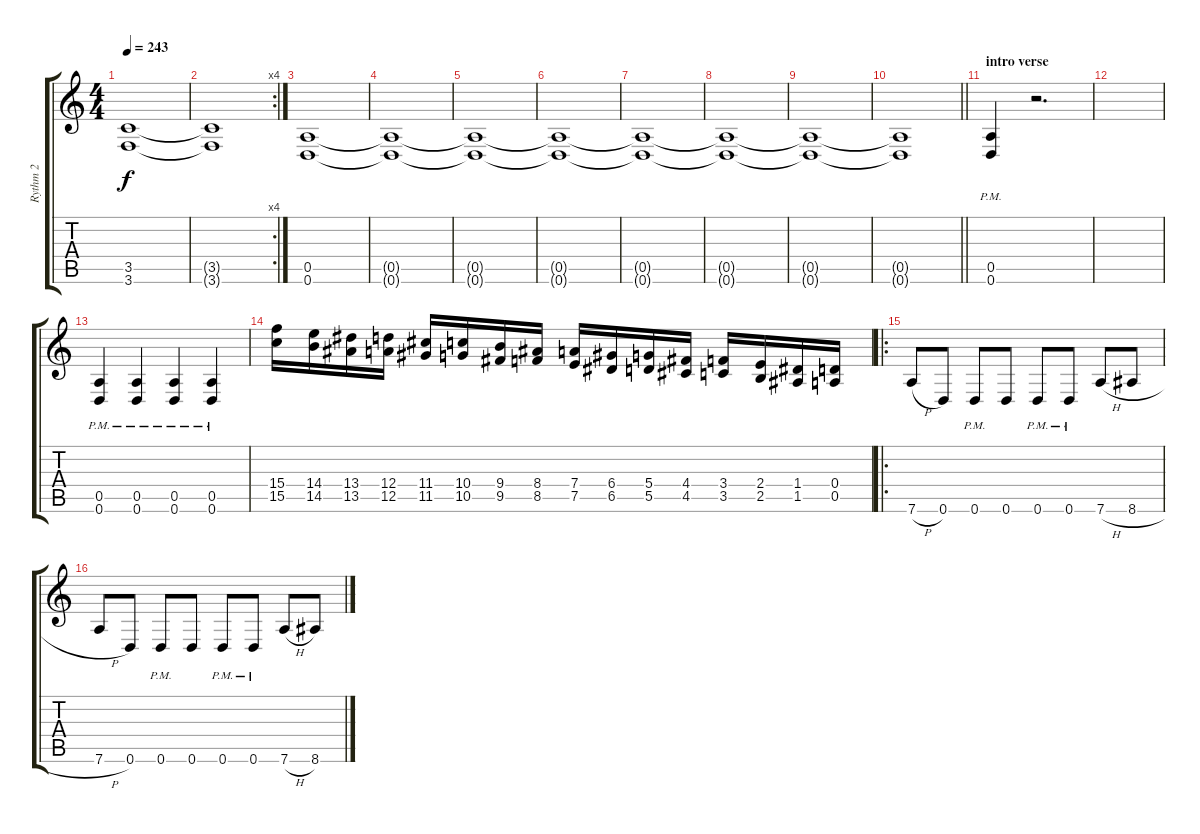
\track ("Rythm 2 " "Rythm 2 ") {instrument distortionguitar}
\staff {score tabs}
\tuning (E4 B3 G3 D3 A2 D2) {hide}
\ts (4 4)
\tempo 243
\clef g2
\ks c
(3.5 3.6).1{dy f} |
\rc 4
(3.5{t} 3.6{t}).1 |
(0.5 0.6).1 |
(0.5{t} 0.6{t}).1 |
(0.5{t} 0.6{t}).1 |
(0.5{t} 0.6{t}).1 |
(0.5{t} 0.6{t}).1 |
(0.5{t} 0.6{t}).1 |
(0.5{t} 0.6{t}).1 |
\barLineRight lightlight
(0.5{t} 0.6{t}).1 |
\section ("" "intro verse")
(0.5{pm} 0.6{pm}).4 r.2{d} |
|
(0.5{pm} 0.6{pm}).4 (0.5{pm} 0.6{pm}).4 (0.5{pm} 0.6{pm}).4 (0.5{pm} 0.6{pm}).4 |
(15.4 15.5).16{instrument guitarfretnoise} (14.4 14.5).16 (13.4 13.5).16 (12.4 12.5).16 (11.4 11.5).16 (10.4 10.5).16 (9.4 9.5).16 (8.4 8.5).16 (7.4 7.5).16 (6.4 6.5).16 (5.4 5.5).16 (4.4 4.5).16 (3.4 3.5).16 (2.4 2.5).16 (1.4 1.5).16 (0.4 0.5).16 |
\ro
7.6{h}.8{instrument distortionguitar} 0.6.8 0.6{pm}.8 0.6.8 0.6{pm}.8 0.6{pm}.8 7.6{h}.8 8.6{h}.8 |
7.6{h}.8 0.6.8 0.6{pm}.8 0.6.8 0.6{pm}.8 0.6{pm}.8 7.6{h}.8 8.6.8
